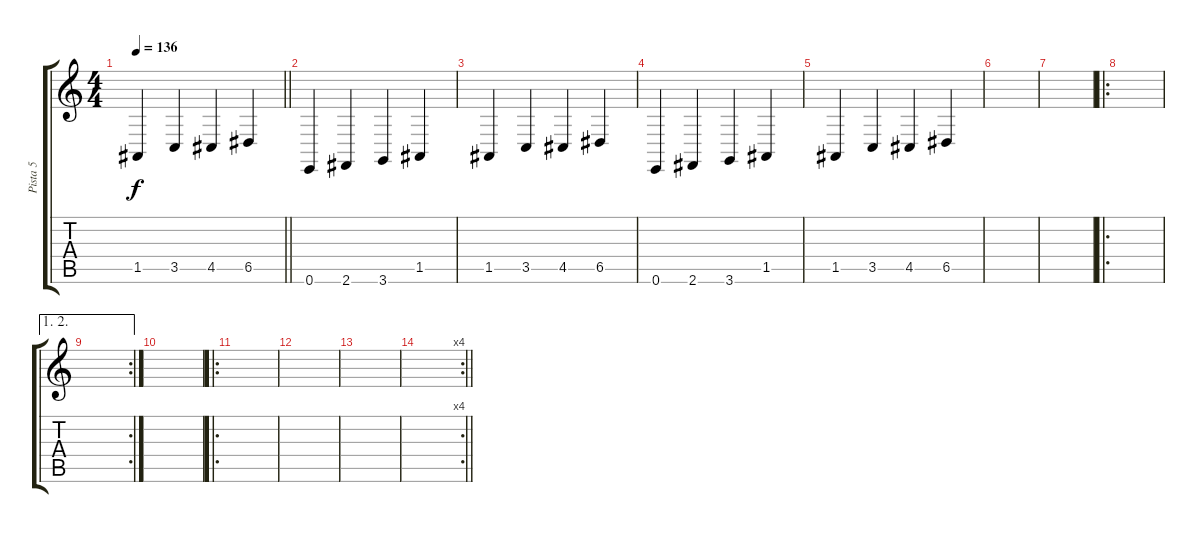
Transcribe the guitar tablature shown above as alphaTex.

\track ("Pista 5" "Pista 5") {instrument pad4choir}
\staff {score tabs}
\tuning (E4 B3 G3 D3 A2 E2) {hide}
\ts (4 4)
\tempo 136
\clef g2
\barLineRight lightlight
\ks c
1.5.4{dy f} 3.5.4 4.5.4 6.5.4 |
0.6.4 2.6.4 3.6.4 1.5.4 |
1.5.4 3.5.4 4.5.4 6.5.4 |
0.6.4 2.6.4 3.6.4 1.5.4 |
1.5.4 3.5.4 4.5.4 6.5.4 |
|
|
\ro
|
\ae (1 2)
\rc 2
|
|
\ro
|
|
|
\rc 4
\barLineRight lightlight
